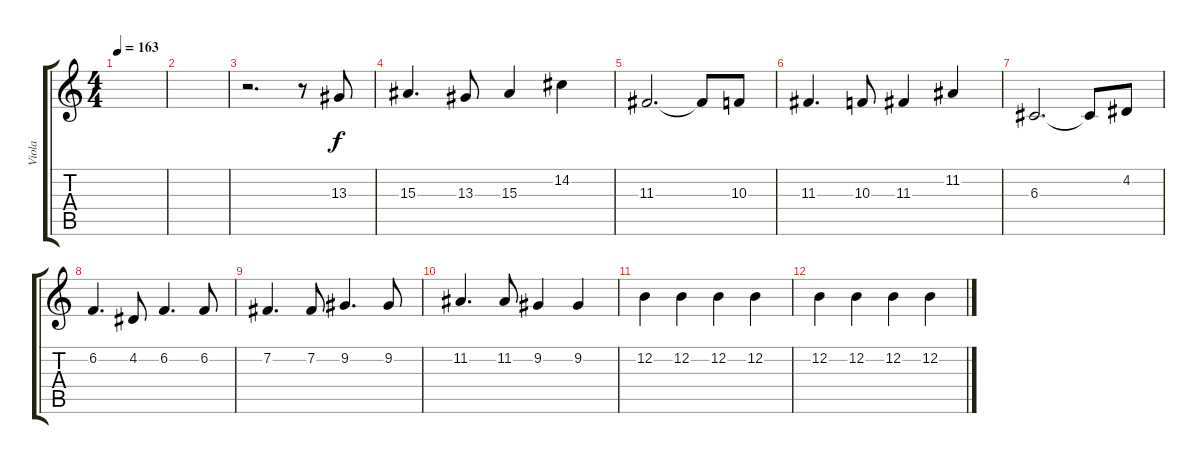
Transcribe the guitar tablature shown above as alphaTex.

\track ("Viola" "Viola") {instrument viola}
\staff {score tabs}
\tuning (E4 B3 G3 D3 A2 E2) {hide}
\ts (4 4)
\tempo 163
\clef g2
\ks c
|
|
r.2{d} r.8 13.3.8 |
15.3.4{d} 13.3.8 15.3.4 14.2.4 |
11.3.2{d} 11.3{t}.8 10.3.8 |
11.3.4{d} 10.3.8 11.3.4 11.2.4 |
6.3.2{d} 6.3{t}.8 4.2.8 |
6.2.4{d} 4.2.8 6.2.4{d} 6.2.8 |
7.2.4{d} 7.2.8 9.2.4{d} 9.2.8 |
11.2.4{d} 11.2.8 9.2.4 9.2.4 |
12.2.4 12.2.4 12.2.4 12.2.4 |
12.2.4 12.2.4 12.2.4 12.2.4
